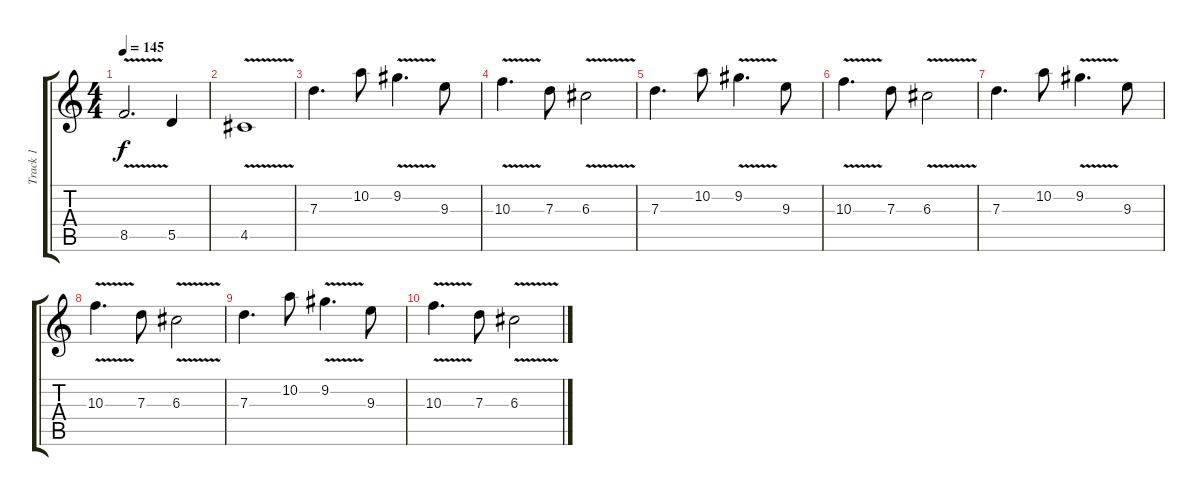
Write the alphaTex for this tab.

\track ("Track 1" "Track 1") {instrument distortionguitar}
\staff {score tabs}
\tuning (E4 B3 G3 D3 A2 D2) {hide}
\ts (4 4)
\tempo 145
\clef g2
\ks c
8.5{v}.2{d dy f} 5.5.4 |
4.5{v}.1 |
7.3.4{d} 10.2.8 9.2{v}.4{d} 9.3.8 |
10.3{v}.4{d} 7.3.8 6.3{v}.2 |
7.3.4{d} 10.2.8 9.2{v}.4{d} 9.3.8 |
10.3{v}.4{d} 7.3.8 6.3{v}.2 |
7.3.4{d} 10.2.8 9.2{v}.4{d} 9.3.8 |
10.3{v}.4{d} 7.3.8 6.3{v}.2 |
7.3.4{d} 10.2.8 9.2{v}.4{d} 9.3.8 |
10.3{v}.4{d} 7.3.8 6.3{v}.2
